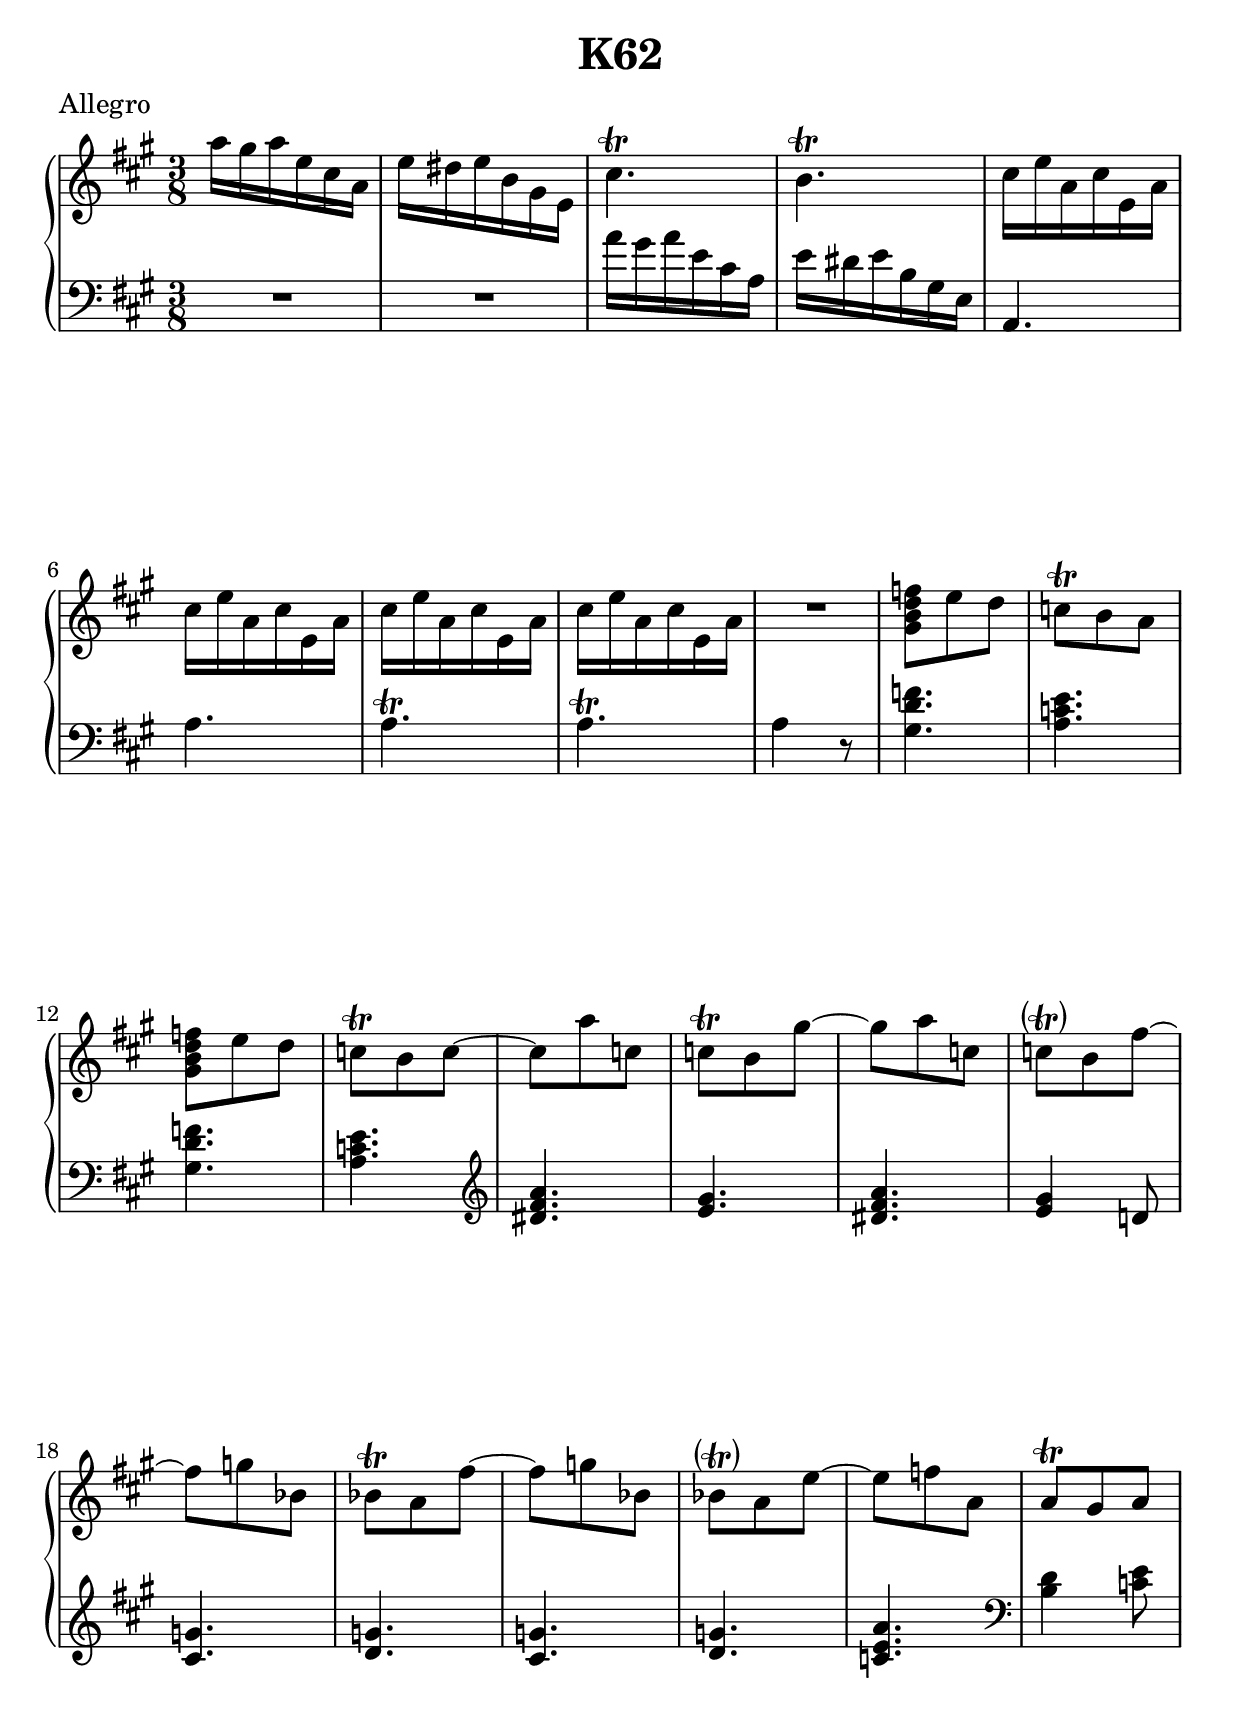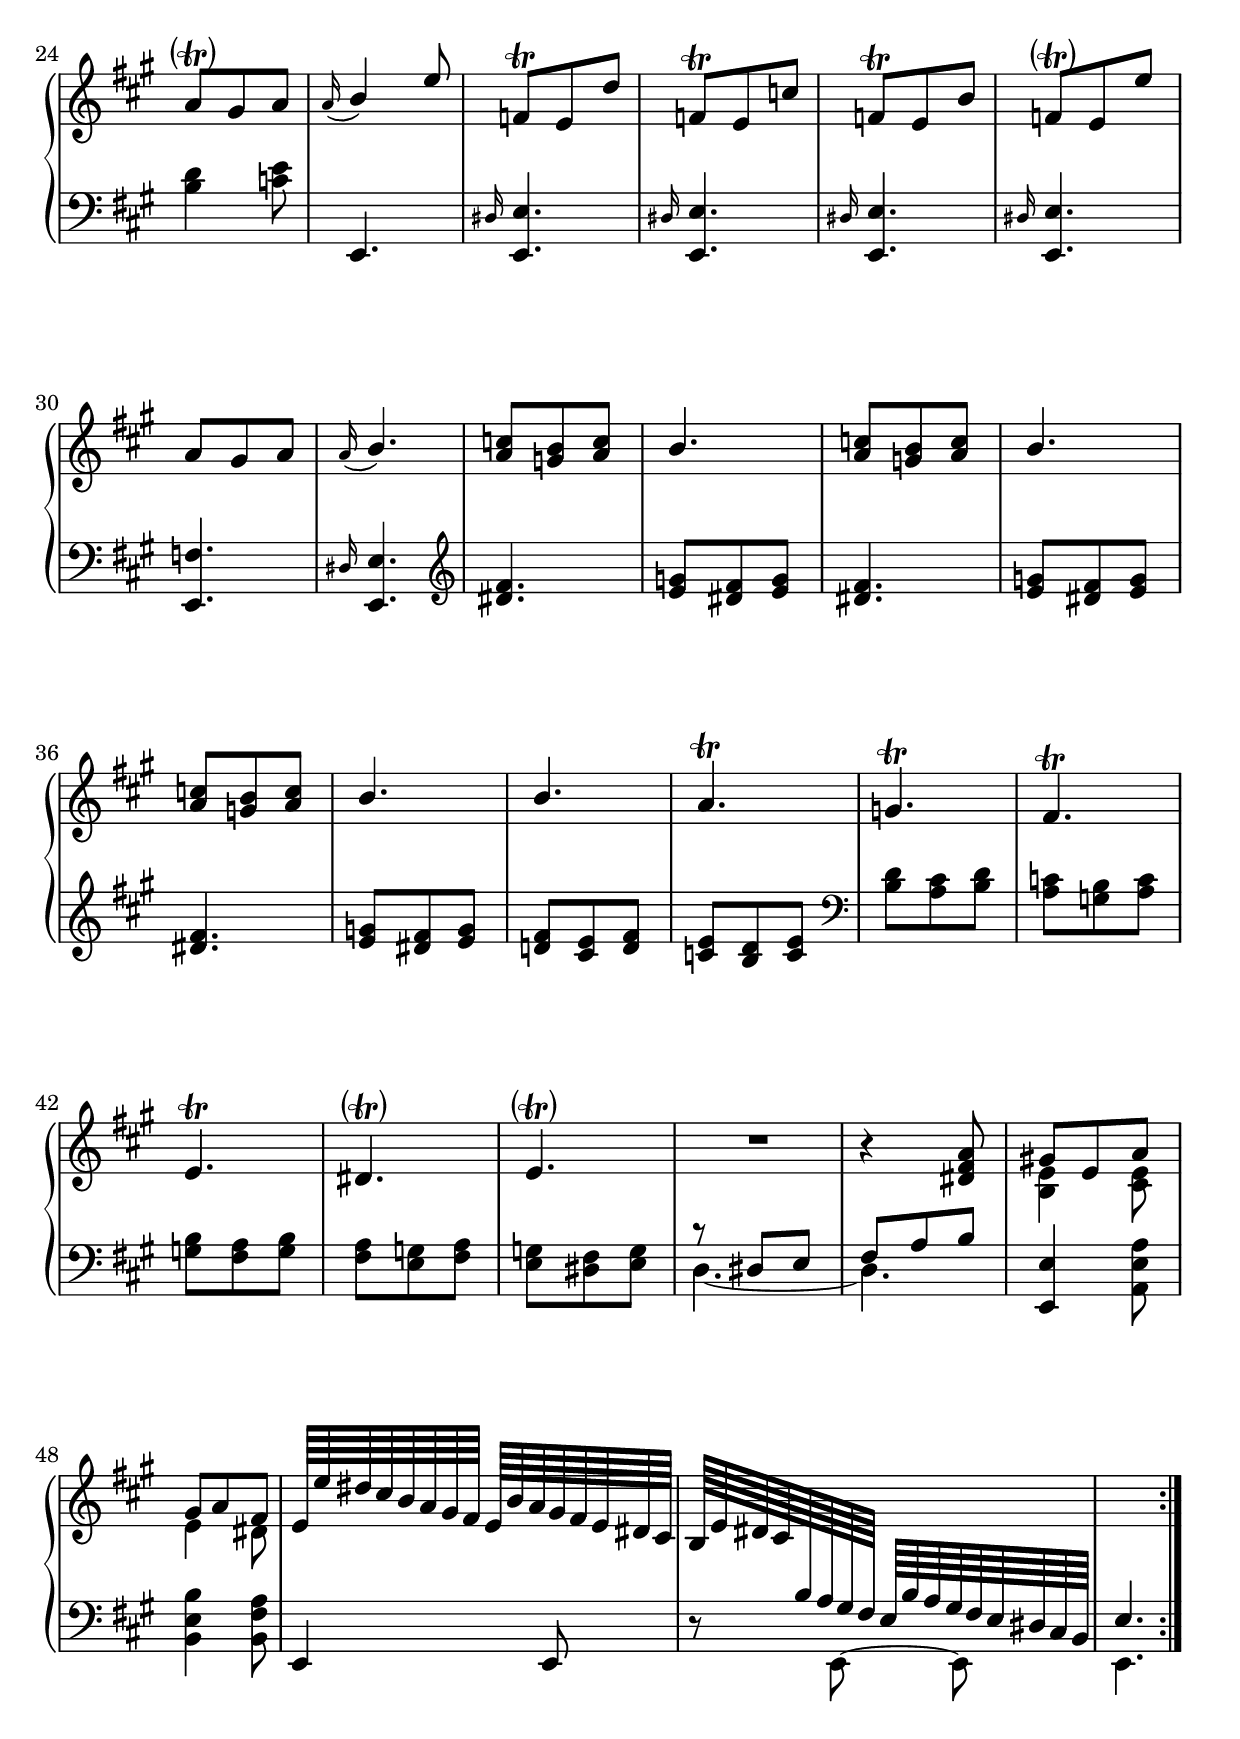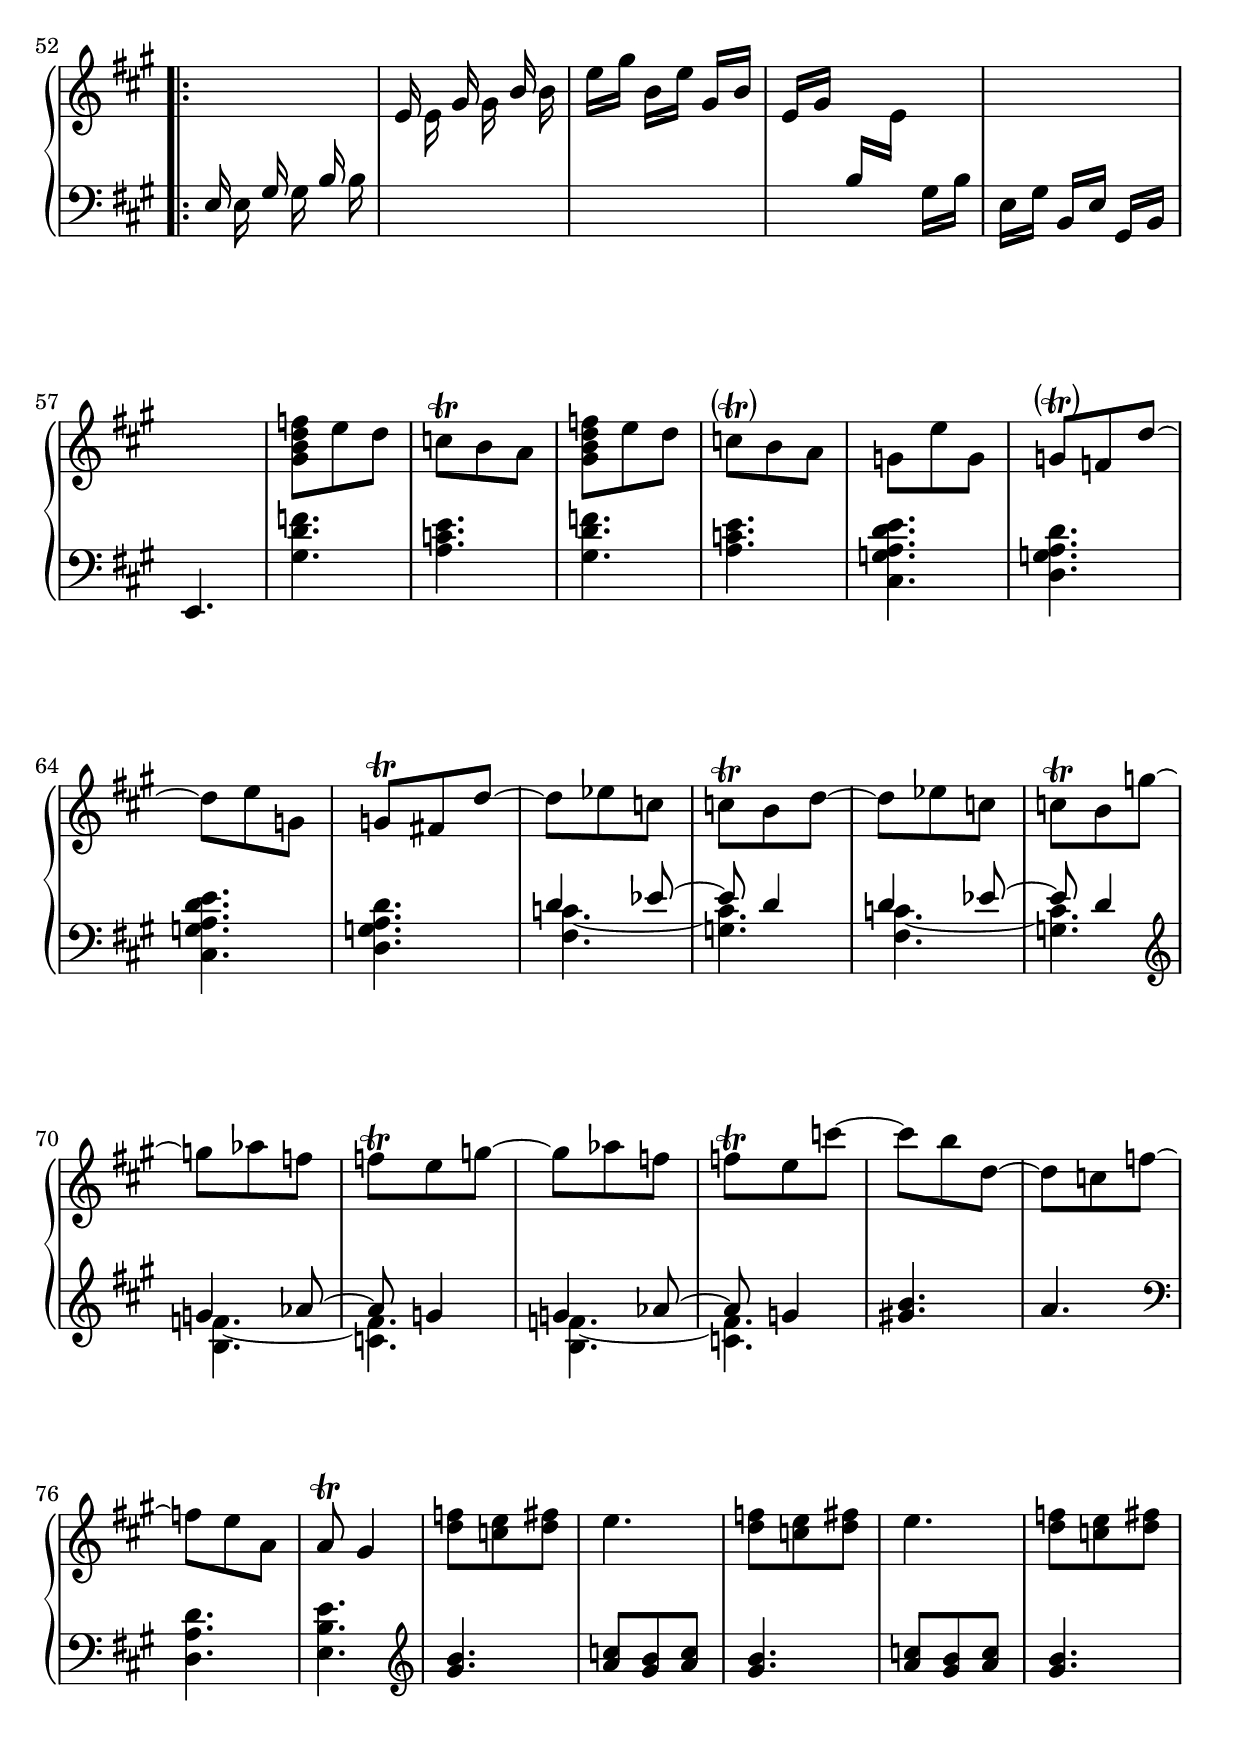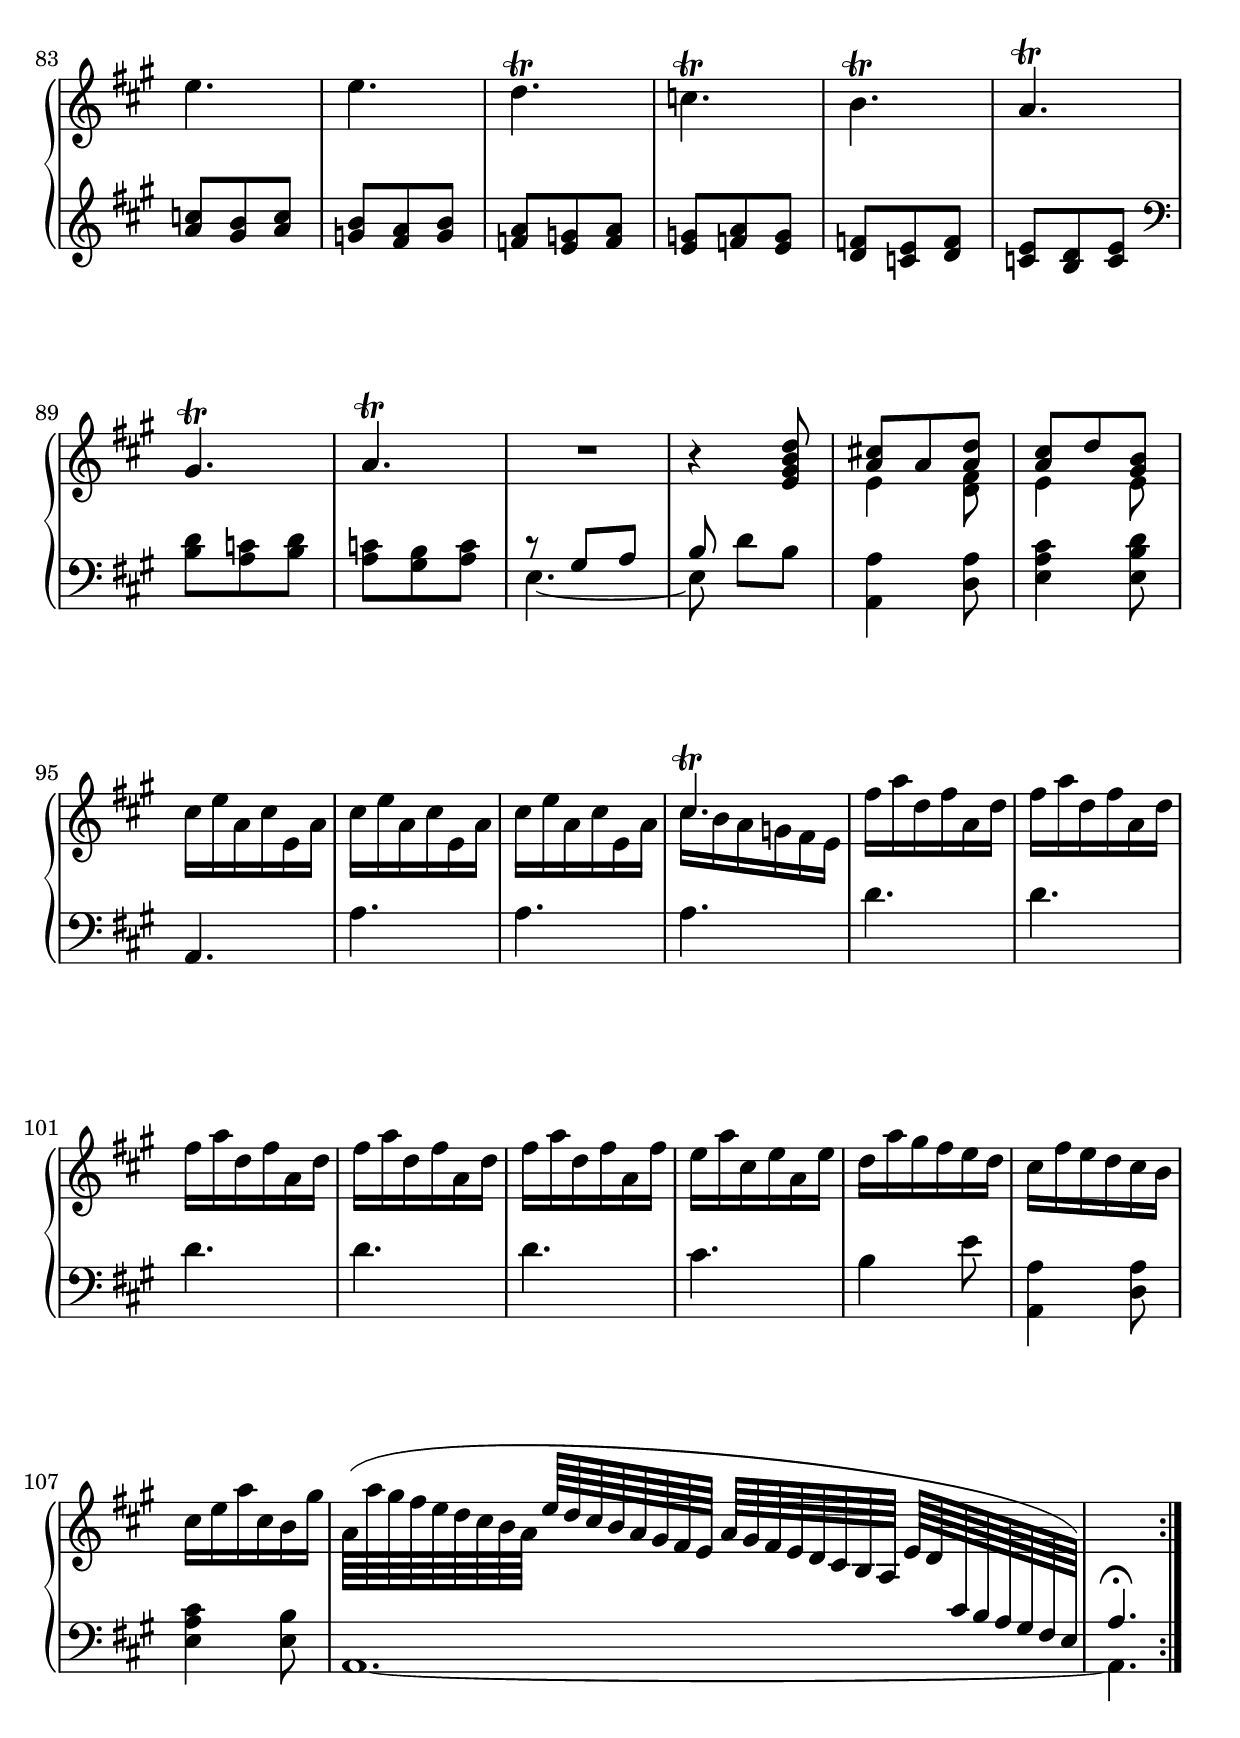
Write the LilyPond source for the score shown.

\version "2.18.2"

breaks = {
  \repeat volta 2 {
    s4.*5 \break s4.*6 \break s4.*6 \break s4.*6 \pageBreak
    s4.*6 \break s4.*6 \break s4.*6 \break s4.*6 \break s4.*4 \pageBreak
  }
  \repeat volta 2 {
    s4.*5 \break s4.*7 \break s4.*6 \break s4.*6 \break s4.*7 \pageBreak
    s4.*6 \break s4.*6 \break s4.*6 \break s4.*6 \break s4.*6 \pageBreak
  }
}

#(set-global-staff-size 24)

\paper {
  #(set-paper-size "a4")
  print-page-number = ##f
  between-system-padding = #0.1
  between-system-space = #0.1
  ragged-last-bottom = ##f
  ragged-bottom = ##f
}

\version "2.18.2"

su = \stemUp
sd = \stemDown
sn = \stemNeutral
tu = \tieUp
td = \tieDown
tn = \tieNeutral
cstr = \change Staff = "right"
cstl = \change Staff = "left"

\header {
  title = "K62"
  meter = "Allegro"
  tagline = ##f
}

global = {
  \key a \major
  \time 3/8
  \override Staff.NoteCollision #'merge-differently-dotted = ##t
  \override ParenthesesItem #'font-size = #+2
}

right = \relative c''' {
  \global
 
  \repeat volta 2 {
    \sd a16 gis a e cis a
    e' dis e b gis e
    cis'4.-\trill 
    b-\trill
    
    \repeat unfold 4 {
      cis16 e a, cis e, a }
    R4.
    <gis b d f>8 e' d
    c-\trill  b a
    
    <gis b d f>8 e' d
    c-\trill  b c ~
    c a' c,
    c-\trill b gis' ~
    gis a c,
    c-\parenthesize-\trill b fis' ~
    
    fis g bes,
    bes-\trill a fis' ~ 
    fis g bes,
    bes-\parenthesize-\trill a e' ~
    e f a,
    \su a-\trill gis a
    
    a-\parenthesize-\trill gis a
    \appoggiatura a16 b4
    e8
    f,-\trill e d'
    f,-\trill e c'
    f,-\trill e b'
    f-\parenthesize-\trill e e'
    
    a, gis a
    \appoggiatura a16 b4.
    \repeat unfold 3 {
      <a c>8 <g b> <a c> 
      b4. }
    b a-\trill g-\trill fis-\trill
    e-\trill dis-\parenthesize-\trill 
    e-\parenthesize-\trill
    
    R4. r4 <dis fis a>8
    <<{ gis!8 e a } \\ { <b, e>4 <cis e>8 }>>
    <<{ gis' a fis } \\ { e4 dis8 }>>
    \su e64*24/16[ e' dis cis b a gis fis] e[ b' a gis fis e dis cis]
    b64*24/17[ e dis cis \cstl b a gis fis] e[ b' a gis fis e dis cis b]
    e4.
    
    s4.*6 \cstr \sn
    <gis' b d f>8 e' d
    c-\trill b a
    <gis b d f>8 e' d
    c-\parenthesize-\trill b a
    g e' g,
    g-\parenthesize-\trill f d' ~
    
    d e g,
    g-\trill fis! d' ~
    d ees c
    c-\trill b d ~
    d ees c
    c-\trill b g' ~
    
    g aes f
    f-\trill e g ~
    g aes f 
    f-\trill e c' ~
    c b d, ~
    d c f ~
    
    f e a,
    a-\trill gis4
    \repeat unfold 3 { 
      <d' f>8 <c e> <d fis> e4. }
    e d-\trill c-\trill b-\trill a-\trill
    gis-\trill a-\trill R
    
    r4 <e gis b d>8
    <<{ <a cis!> a <a d> } \\ { e4 <d fis>8 }>>
    <<{ <a' cis> d <gis, b> } \\ { e4 e8 }>>
    
    \repeat unfold 3 {
      \sd cis'16 e a, cis e, a }
    <<{ cis4.-\trill } \\ { cis16 b a g fis e }>>
    \repeat unfold 4 {
      fis'16 a d, fis a, d }
    
    fis a d, fis a, fis'
    e a cis, e a, e'
    d a' gis fis e d
    cis fis e d cis b
    cis e a cis, b gis'
    
    \sd a,64*24/9[( a' gis fis e d cis b a] \bar ""
    \su e'64*24/8[ d cis b a gis fis e] \bar ""
    a64*24/8[ gis fis e d cis b a] \bar ""
    e'64*24/8[ d \cstl cis b a gis fis e])
    a4.-\fermata
  }
  
  \repeat volta 2 {
  }
}
 
left = \relative c'' {
  \global
  
  \repeat volta 2 {
    R4.*2
    a16 gis a e cis a
    e' dis e b gis e
    a,4.
    
    a' a-\trill a-\trill 
    a4 r8
    \repeat unfold 2 {
      <gis d' f>4.
      <a c e> }
    
    \clef treble <dis fis a>
    <e gis>
    <dis fis a>
    <e gis>4 d!8
    
    \repeat unfold 2 {
      <cis g'>4. <d g> }
    <c e a>
    \clef bass \repeat unfold 2 {
      <b d>4 <c e>8 }
    
    e,,4.
    \repeat unfold 4 {
      \grace dis'16 <e, e'>4. }
    <e f'>
    \grace dis'16 <e, e'>4.
    
    \clef treble \repeat unfold 3 {
      <dis'' fis>
      <e g>8 <dis fis> <e g> }
    <d! fis> <cis e> <d fis>
    <c e> <b d> <c e>
    
    \clef bass <b d> <a cis> <b d>
    <a c> <g b> <a c>
    <g b> <fis a> <g b>
    <fis a> <e g> <fis a>
    <e g> <dis fis> <e g>
    
    <<{ r8 dis e fis a b } \\ { d,4. ~ d }>>
    <e, e'>4 <a e' a>8
    <b e b'>4 <b fis' a>8
    e,4 e8
    r \sd e ~ \noBeam e 
    e4.
  }
  
  \repeat volta 2 {
    << { e'16 s gis s b } \\ { s e, s gis s b }>>
    \cstr << { e16 s gis s b } \\ { s e, s gis s b }>>
    \sd e[ gis] b,[ e] \su gis,[ b]
    e,[ gis] \cstl b,[ \cstr \sd e] \cstl gis,[ b]
    e,[ gis] \su b,[ e] gis,[ b]
    
    e,4. \sn
    \repeat unfold 2 {
      <gis' d' f>4.
      <a c e> }
    
    \repeat unfold 2 {
      <cis, g' a d e>
      <d g a d> }
    
    \repeat unfold 2 {
      <<{ d'4 ees8 ~ ees d4 } \\ 
        { <fis, c'>4. ~ <g c> }>> }
    
    \clef treble \repeat unfold 2 {
      <<{ g'4 aes8 ~ aes g4 } \\ { <b, f'>4. ~ <c f> }>> }
    <gis'! b>4. a
    
    \clef bass <d,, a' d>
    <e b' e> \clef treble 
    \repeat unfold 3 {
      <gis' b> 4. <a c>8 <gis b> <a c> }
    
    <g b> <fis a> <g b>
    <f a> <e g> <f a>
    <e g> <f a> <e g>
    <d f> <c e> <d f>
    <c e> <b d> <c e>
    \clef bass
    
    <b d> <a c> <b d>
    <a c> <gis b> <a c>
    <<{ r8 gis a b } \\ { e,4. ~ e8 }>> d' b
    <a, a'>4 <d a'>8
    <e a cis>4 <e b' d>8
    
    a,4. a' a a d d
    d d d cis b4 e8
    <a,, a'>4 <d a'>8
    <e a cis>4 <e b'>8
    \sd \td a,1. ~ a4.
  }
}

\score {
  \new PianoStaff <<
    \new Staff = "right" {
      << 
        \breaks
        \right
      >>
    }
    \new Staff = "left" { 
      <<
        \breaks
        \clef bass \left 
      >>
    }
  >>
  \layout { indent = 0 }
}
